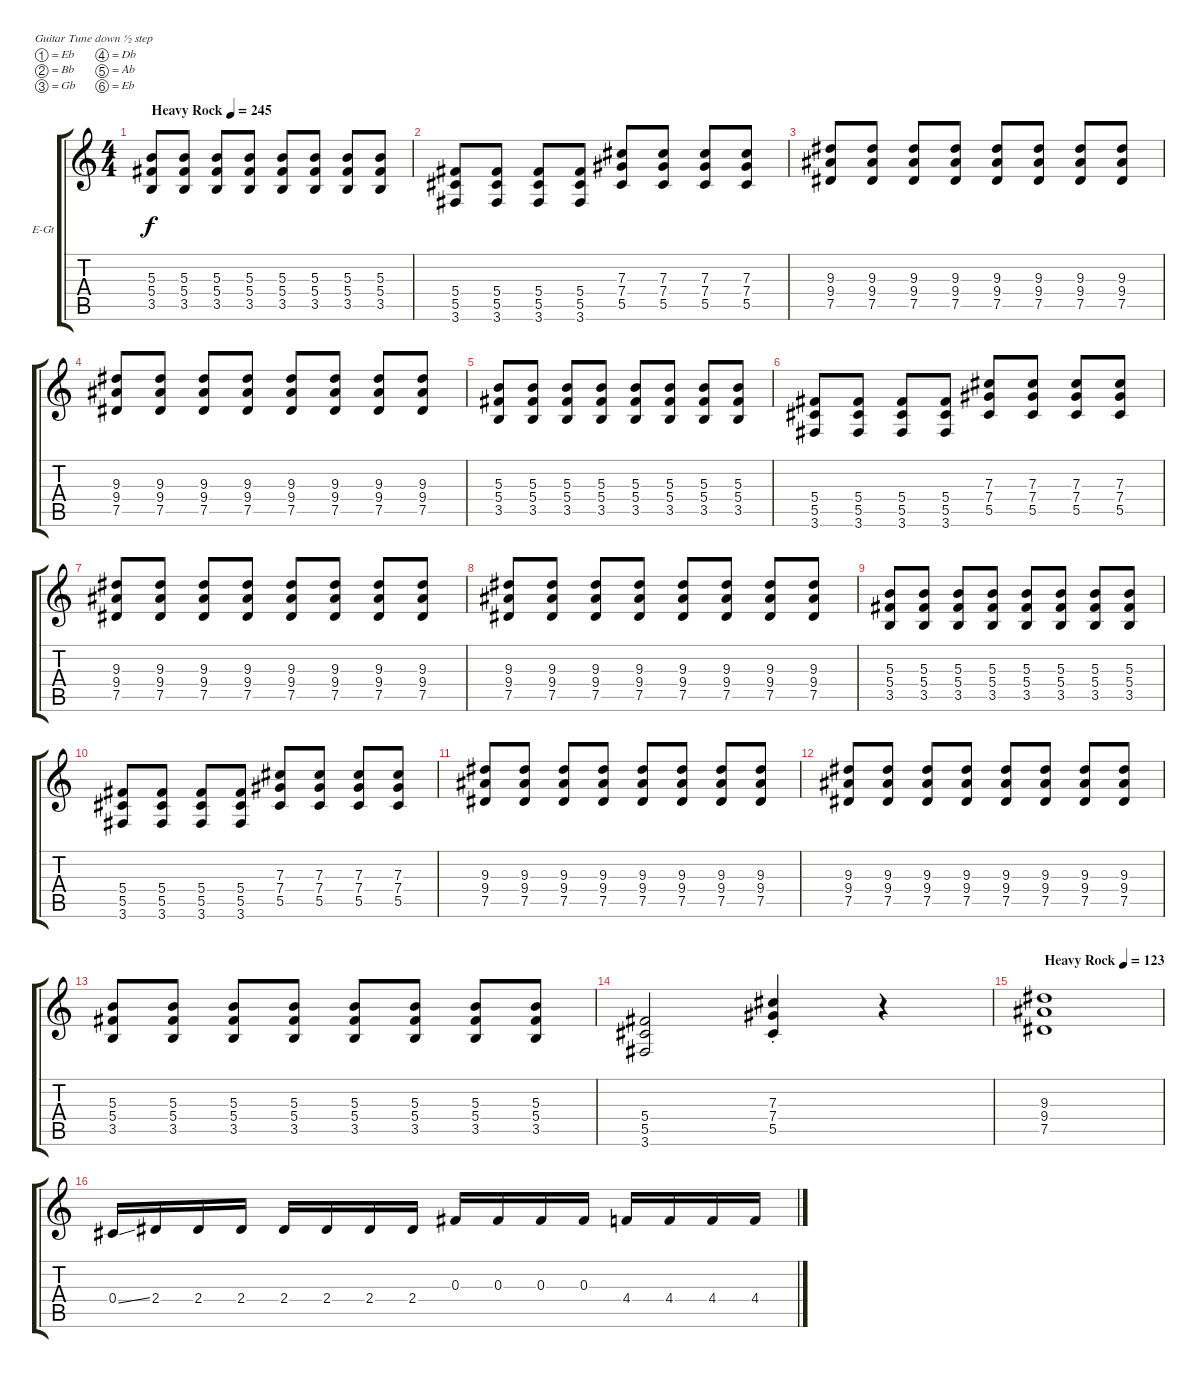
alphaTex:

\bracketExtendMode groupsimilarinstruments
\firstSystemTrackNameOrientation horizontal
\otherSystemsTrackNameOrientation horizontal
\track ("Lead Guitar" "E-Gt") {instrument distortionguitar}
\staff {score tabs}
\tuning (Eb4 Bb3 Gb3 Db3 Ab2 Eb2)
\ts (4 4)
\tempo (245 "Heavy Rock")
\clef g2
\ks c
(5.3 5.4 3.5).8{dy f} (5.3 5.4 3.5).8 (5.3 5.4 3.5).8 (5.3 5.4 3.5).8 (5.3 5.4 3.5).8 (5.3 5.4 3.5).8 (5.3 5.4 3.5).8 (5.3 5.4 3.5).8 |
(5.4 5.5 3.6).8 (5.4 5.5 3.6).8 (5.4 5.5 3.6).8 (5.4 5.5 3.6).8 (7.3 7.4 5.5).8 (7.3 7.4 5.5).8 (7.3 7.4 5.5).8 (7.3 7.4 5.5).8 |
(9.3 9.4 7.5).8 (9.3 9.4 7.5).8 (9.3 9.4 7.5).8 (9.3 9.4 7.5).8 (9.3 9.4 7.5).8 (9.3 9.4 7.5).8 (9.3 9.4 7.5).8 (9.3 9.4 7.5).8 |
(9.3 9.4 7.5).8 (9.3 9.4 7.5).8 (9.3 9.4 7.5).8 (9.3 9.4 7.5).8 (9.3 9.4 7.5).8 (9.3 9.4 7.5).8 (9.3 9.4 7.5).8 (9.3 9.4 7.5).8 |
(5.3 5.4 3.5).8 (5.3 5.4 3.5).8 (5.3 5.4 3.5).8 (5.3 5.4 3.5).8 (5.3 5.4 3.5).8 (5.3 5.4 3.5).8 (5.3 5.4 3.5).8 (5.3 5.4 3.5).8 |
(5.4 5.5 3.6).8 (5.4 5.5 3.6).8 (5.4 5.5 3.6).8 (5.4 5.5 3.6).8 (7.3 7.4 5.5).8 (7.3 7.4 5.5).8 (7.3 7.4 5.5).8 (7.3 7.4 5.5).8 |
(9.3 9.4 7.5).8 (9.3 9.4 7.5).8 (9.3 9.4 7.5).8 (9.3 9.4 7.5).8 (9.3 9.4 7.5).8 (9.3 9.4 7.5).8 (9.3 9.4 7.5).8 (9.3 9.4 7.5).8 |
(9.3 9.4 7.5).8 (9.3 9.4 7.5).8 (9.3 9.4 7.5).8 (9.3 9.4 7.5).8 (9.3 9.4 7.5).8 (9.3 9.4 7.5).8 (9.3 9.4 7.5).8 (9.3 9.4 7.5).8 |
(5.3 5.4 3.5).8 (5.3 5.4 3.5).8 (5.3 5.4 3.5).8 (5.3 5.4 3.5).8 (5.3 5.4 3.5).8 (5.3 5.4 3.5).8 (5.3 5.4 3.5).8 (5.3 5.4 3.5).8 |
(5.4 5.5 3.6).8 (5.4 5.5 3.6).8 (5.4 5.5 3.6).8 (5.4 5.5 3.6).8 (7.3 7.4 5.5).8 (7.3 7.4 5.5).8 (7.3 7.4 5.5).8 (7.3 7.4 5.5).8 |
(9.3 9.4 7.5).8 (9.3 9.4 7.5).8 (9.3 9.4 7.5).8 (9.3 9.4 7.5).8 (9.3 9.4 7.5).8 (9.3 9.4 7.5).8 (9.3 9.4 7.5).8 (9.3 9.4 7.5).8 |
(9.3 9.4 7.5).8 (9.3 9.4 7.5).8 (9.3 9.4 7.5).8 (9.3 9.4 7.5).8 (9.3 9.4 7.5).8 (9.3 9.4 7.5).8 (9.3 9.4 7.5).8 (9.3 9.4 7.5).8 |
(5.3 5.4 3.5).8 (5.3 5.4 3.5).8 (5.3 5.4 3.5).8 (5.3 5.4 3.5).8 (5.3 5.4 3.5).8 (5.3 5.4 3.5).8 (5.3 5.4 3.5).8 (5.3 5.4 3.5).8 |
(5.4 5.5 3.6).2 (7.3{st} 7.4{st} 5.5{st}).4 r.4 |
\tempo (123 "Heavy Rock")
(9.3 9.4 7.5).1 |
0.4{ss}.16 2.4.16 2.4.16 2.4.16 2.4.16 2.4.16 2.4.16 2.4.16 0.3.16 0.3.16 0.3.16 0.3.16 4.4.16 4.4.16 4.4.16 4.4.16
